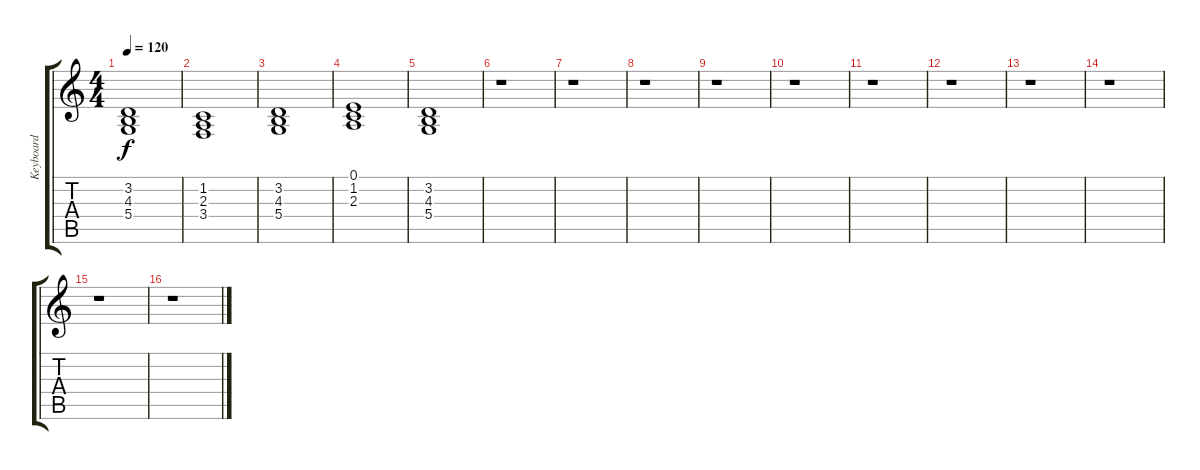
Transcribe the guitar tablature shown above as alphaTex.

\track ("Keyboard" "Keyboard") {instrument pad2warm}
\staff {score tabs}
\tuning (E4 B3 G3 D3 A2 E2) {hide}
\ts (4 4)
\tempo 120
\clef g2
\ks c
(3.2 4.3 5.4).1{dy f} |
(1.2 2.3 3.4).1 |
(3.2 4.3 5.4).1 |
(0.1 1.2 2.3).1 |
(3.2 4.3 5.4).1 |
r.1 |
r.1 |
r.1 |
r.1 |
r.1 |
r.1 |
r.1 |
r.1 |
r.1 |
r.1 |
r.1
